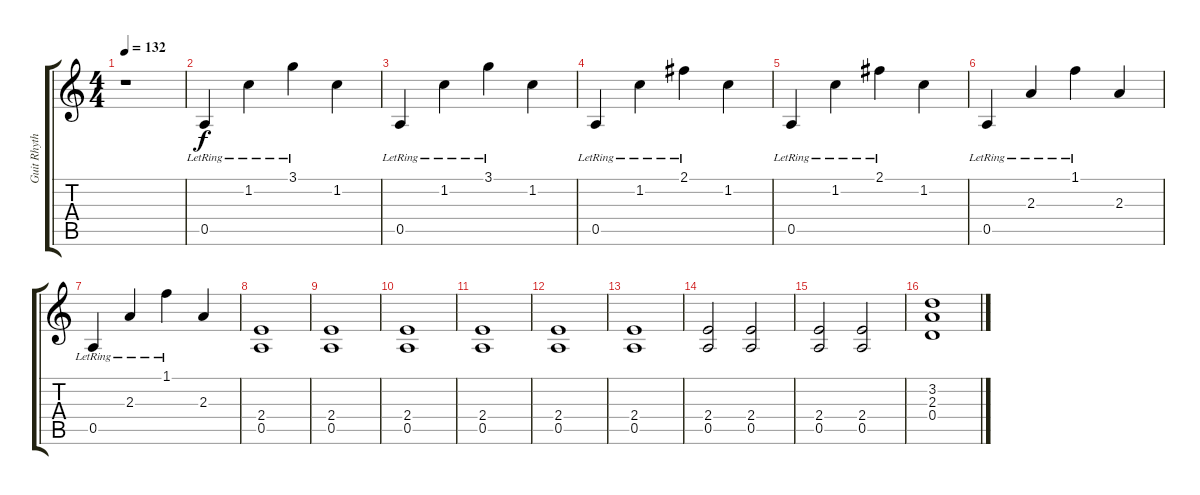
\track ("Guit Rhythm 1" "Guit Rhyth") {instrument distortionguitar}
\staff {score tabs}
\tuning (E4 B3 G3 D3 A2 E2) {hide}
\ts (4 4)
\tempo 132
\clef g2
\ks c
r.1{dy f instrument distortionguitar} |
0.5{lr}.4{instrument acousticguitarnylon} 1.2{lr}.4 3.1{lr}.4 1.2.4 |
0.5{lr}.4 1.2{lr}.4 3.1{lr}.4 1.2.4 |
0.5{lr}.4 1.2{lr}.4 2.1{lr}.4 1.2.4 |
0.5{lr}.4 1.2{lr}.4 2.1{lr}.4 1.2.4 |
0.5{lr}.4 2.3{lr}.4 1.1{lr}.4 2.3.4 |
0.5{lr}.4 2.3{lr}.4 1.1{lr}.4 2.3.4 |
(2.4 0.5).1{instrument distortionguitar} |
(2.4 0.5).1 |
(2.4 0.5).1 |
(2.4 0.5).1 |
(2.4 0.5).1 |
(2.4 0.5).1 |
(2.4 0.5).2 (2.4 0.5).2 |
(2.4 0.5).2 (2.4 0.5).2 |
(3.2 2.3 0.4).1
